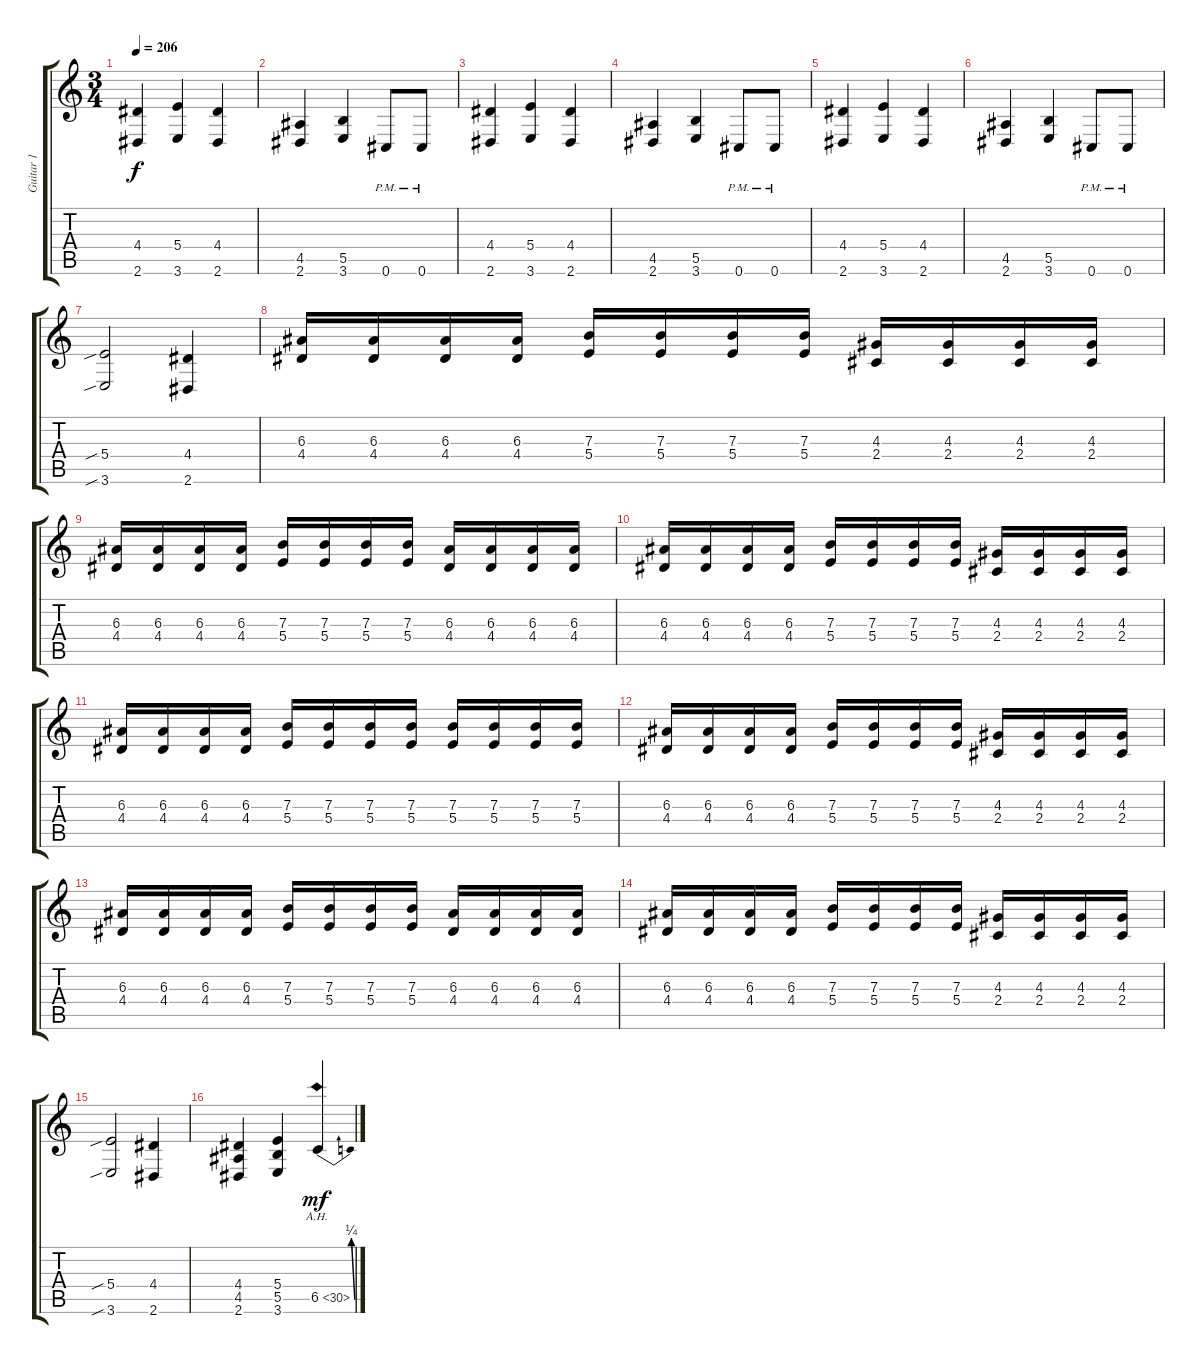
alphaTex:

\track ("Guitar 1" "Guitar 1") {instrument distortionguitar}
\staff {score tabs}
\tuning (Db4 Ab3 E3 B2 Gb2 Db2) {hide}
\ts (3 4)
\tempo 206
\clef g2
\ks c
(4.4 2.6).4{dy f} (5.4 3.6).4 (4.4 2.6).4 |
(4.5 2.6).4 (5.5 3.6).4 0.6{pm}.8 0.6{pm}.8 |
(4.4 2.6).4 (5.4 3.6).4 (4.4 2.6).4 |
(4.5 2.6).4 (5.5 3.6).4 0.6{pm}.8 0.6{pm}.8 |
(4.4 2.6).4 (5.4 3.6).4 (4.4 2.6).4 |
(4.5 2.6).4 (5.5 3.6).4 0.6{pm}.8 0.6{pm}.8 |
(5.4{sib} 3.6{sib}).2 (4.4 2.6).4 |
(6.3 4.4).16 (6.3 4.4).16 (6.3 4.4).16 (6.3 4.4).16 (7.3 5.4).16 (7.3 5.4).16 (7.3 5.4).16 (7.3 5.4).16 (4.3 2.4).16 (4.3 2.4).16 (4.3 2.4).16 (4.3 2.4).16 |
(6.3 4.4).16 (6.3 4.4).16 (6.3 4.4).16 (6.3 4.4).16 (7.3 5.4).16 (7.3 5.4).16 (7.3 5.4).16 (7.3 5.4).16 (6.3 4.4).16 (6.3 4.4).16 (6.3 4.4).16 (6.3 4.4).16 |
(6.3 4.4).16 (6.3 4.4).16 (6.3 4.4).16 (6.3 4.4).16 (7.3 5.4).16 (7.3 5.4).16 (7.3 5.4).16 (7.3 5.4).16 (4.3 2.4).16 (4.3 2.4).16 (4.3 2.4).16 (4.3 2.4).16 |
(6.3 4.4).16 (6.3 4.4).16 (6.3 4.4).16 (6.3 4.4).16 (7.3 5.4).16 (7.3 5.4).16 (7.3 5.4).16 (7.3 5.4).16 (7.3 5.4).16 (7.3 5.4).16 (7.3 5.4).16 (7.3 5.4).16 |
(6.3 4.4).16 (6.3 4.4).16 (6.3 4.4).16 (6.3 4.4).16 (7.3 5.4).16 (7.3 5.4).16 (7.3 5.4).16 (7.3 5.4).16 (4.3 2.4).16 (4.3 2.4).16 (4.3 2.4).16 (4.3 2.4).16 |
(6.3 4.4).16 (6.3 4.4).16 (6.3 4.4).16 (6.3 4.4).16 (7.3 5.4).16 (7.3 5.4).16 (7.3 5.4).16 (7.3 5.4).16 (6.3 4.4).16 (6.3 4.4).16 (6.3 4.4).16 (6.3 4.4).16 |
(6.3 4.4).16 (6.3 4.4).16 (6.3 4.4).16 (6.3 4.4).16 (7.3 5.4).16 (7.3 5.4).16 (7.3 5.4).16 (7.3 5.4).16 (4.3 2.4).16 (4.3 2.4).16 (4.3 2.4).16 (4.3 2.4).16 |
(5.4{sib} 3.6{sib}).2 (4.4 2.6).4 |
(4.4 4.5 2.6).4 (5.4 5.5 3.6).4 6.5{be (bend 0 0 60 1) ah 24}.4{dy mf}
